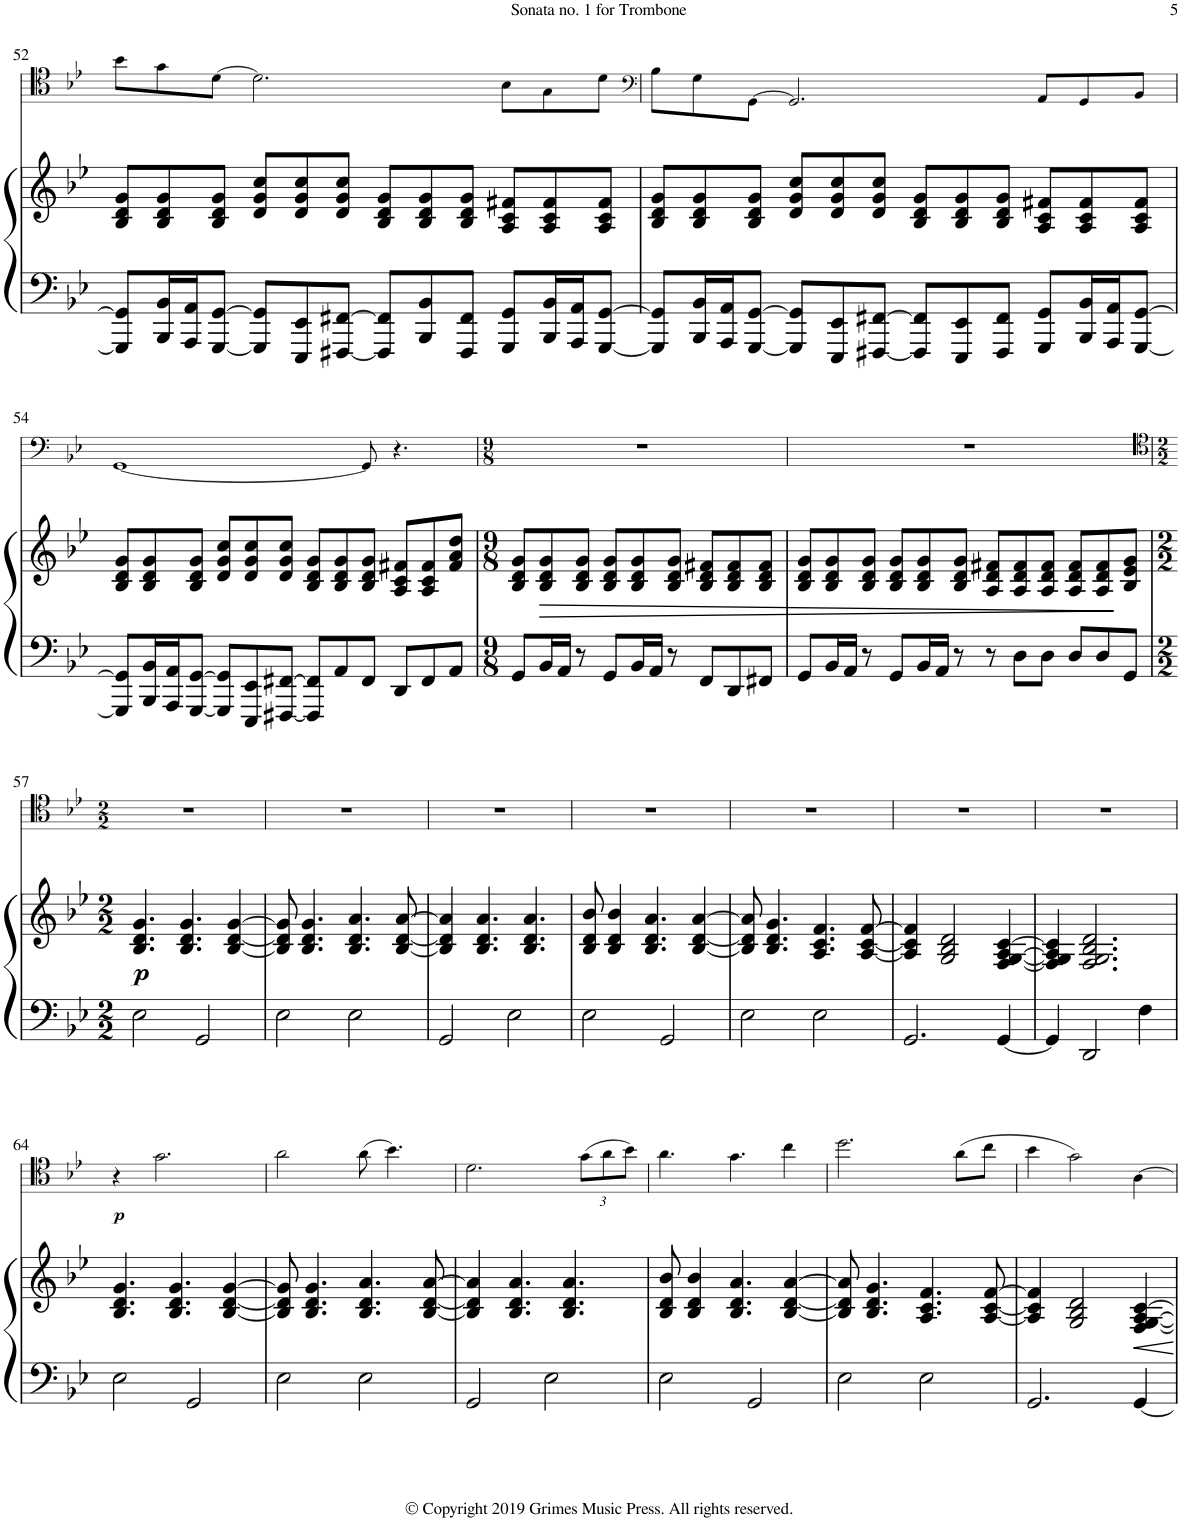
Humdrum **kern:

**kern	**kern	**dynam	**kern	**dynam
*part2	*part2	*part2	*part1	*part1
*staff3	*staff2	*staff2/3	*staff1	*staff1
*I"PIANO	*	*	*I"Trombone	*
*I'Pno	*	*	*I'Trb	*
!!LO:PB:g=z
*clefF4	*clefG2	*	*clefC4	*
*k[b-e-]	*k[b-e-]	*	*k[b-e-]	*
*M12/8	*M12/8	*	*M12/8	*
=52	=52	=52	=52	=52
8GGG/] 8GG/]L	8B-/ 8d/ 8g/L	.	8b-\L	.
16BBB-/ 16BB-/L	8B-/ 8d/ 8g/	.	8g\	.
16AAA/ 16AA/J	.	.	.	.
[8GGG/ [8GG/J	8B-/ 8d/ 8g/J	.	[8d\J	.
8GGG/] 8GG/]L	8d/ 8g/ 8cc/L	.	2.d\]	.
8EEE-/ 8EE-/	8d/ 8g/ 8cc/	.	.	.
[8FFF#X/ [8FF#X/J	8d/ 8g/ 8cc/J	.	.	.
8FFF#/] 8FF#/]L	8B-/ 8d/ 8g/L	.	.	.
8BBB-/ 8BB-/	8B-/ 8d/ 8g/	.	.	.
8FFF#/ 8FF#/J	8B-/ 8d/ 8g/J	.	.	.
8GGG/ 8GG/L	8A/ 8c/ 8f#X/L	.	8B-\L	.
16BBB-/ 16BB-/L	8A/ 8c/ 8f#/	.	8G\	.
16AAA/ 16AA/J	.	.	.	.
[8GGG/ [8GG/J	8A/ 8c/ 8f#/J	.	8d\J	.
=53	=53	=53	=53	=53
*	*	*	*clefF4	*
8GGG/] 8GG/]L	8B-/ 8d/ 8g/L	.	8B-\L	.
16BBB-/ 16BB-/L	8B-/ 8d/ 8g/	.	8G\	.
16AAA/ 16AA/J	.	.	.	.
[8GGG/ [8GG/J	8B-/ 8d/ 8g/J	.	[8GG\J	.
8GGG/] 8GG/]L	8d/ 8g/ 8cc/L	.	2.GG/]	.
8EEE-/ 8EE-/	8d/ 8g/ 8cc/	.	.	.
[8FFF#X/ [8FF#X/J	8d/ 8g/ 8cc/J	.	.	.
8FFF#/] 8FF#/]L	8B-/ 8d/ 8g/L	.	.	.
8EEE-/ 8EE-/	8B-/ 8d/ 8g/	.	.	.
8FFF#/ 8FF#/J	8B-/ 8d/ 8g/J	.	.	.
8GGG/ 8GG/L	8A/ 8c/ 8f#X/L	.	8AA/L	.
16BBB-/ 16BB-/L	8A/ 8c/ 8f#/	.	8GG/	.
16AAA/ 16AA/J	.	.	.	.
[8GGG/ [8GG/J	8A/ 8c/ 8f#/J	.	8BB-/J	.
!!LO:LB:g=z
=54	=54	=54	=54	=54
8GGG/] 8GG/]L	8B-/ 8d/ 8g/L	.	[1GG	.
16BBB-/ 16BB-/L	8B-/ 8d/ 8g/	.	.	.
16AAA/ 16AA/J	.	.	.	.
[8GGG/ [8GG/J	8B-/ 8d/ 8g/J	.	.	.
8GGG/] 8GG/]L	8d/ 8g/ 8cc/L	.	.	.
8EEE-/ 8EE-/	8d/ 8g/ 8cc/	.	.	.
[8FFF#X/ [8FF#X/J	8d/ 8g/ 8cc/J	.	.	.
8FFF#/] 8FF#/]L	8B-/ 8d/ 8g/L	.	.	.
8AA/	8B-/ 8d/ 8g/	.	.	.
8FF#/J	8B-/ 8d/ 8g/J	.	8GG/]	.
8DD/L	8A/ 8c/ 8f#X/L	.	4.r	.
8FF#/	8A/ 8c/ 8f#/	.	.	.
8AA/J	8f#/ 8a/ 8dd/J	.	.	.
=55	=55	=55	=55	=55
*M9/8	*M9/8	*	*M9/8	*
8GG/L	8B-/ 8d/ 8g/L	.	8%9r	.
!	!	!LO:HP:b	!	!
16BB-/L	8B-/ 8d/ 8g/	>	.	.
16AA/JJ	.	.	.	.
8r	8B-/ 8d/ 8g/J	.	.	.
8GG/L	8B-/ 8d/ 8g/L	.	.	.
16BB-/L	8B-/ 8d/ 8g/	.	.	.
16AA/JJ	.	.	.	.
8r	8B-/ 8d/ 8g/J	.	.	.
8FF/L	8B-/ 8d/ 8f#X/L	.	.	.
8DD/	8B-/ 8d/ 8f#/	.	.	.
8FF#X/J	8B-/ 8d/ 8f#/J	.	.	.
=56	=56	=56	=56	=56
*M12/8	*M12/8	*	*M12/8	*
8GG/L	8B-/ 8d/ 8g/L	.	1.r	.
16BB-/L	8B-/ 8d/ 8g/	.	.	.
16AA/JJ	.	.	.	.
8r	8B-/ 8d/ 8g/J	.	.	.
8GG/L	8B-/ 8d/ 8g/L	.	.	.
16BB-/L	8B-/ 8d/ 8g/	.	.	.
16AA/JJ	.	.	.	.
8r	8B-/ 8d/ 8g/J	.	.	.
8r	8A/ 8d/ 8f#X/L	.	.	.
8D\L	8A/ 8d/ 8f#/	.	.	.
8D\J	8A/ 8d/ 8f#/J	.	.	.
8D/L	8A/ 8d/ 8f#/L	.	.	.
8D/	8A/ 8d/ 8f#/	.	.	.
8GG/J	8B-/ 8e-/ 8g/J	]	.	.
!!LO:LB:g=z
=57	=57	=57	=57	=57
*	*	*	*clefC4	*
*M2/2	*M2/2	*	*M2/2	*
!	!	!LO:DY:b	!	!
2E-\	4.B-/ 4.d/ 4.g/	p	1r	.
.	4.B-/ 4.d/ 4.g/	.	.	.
2GG/	.	.	.	.
.	[4B-/ [4d/ [4g/	.	.	.
=58	=58	=58	=58	=58
2E-\	8B-/] 8d/] 8g/]	.	1r	.
.	4.B-/ 4.d/ 4.g/	.	.	.
2E-\	4.B-/ 4.d/ 4.a/	.	.	.
.	[8B-/ [8d/ [8a/	.	.	.
=59	=59	=59	=59	=59
2GG/	4B-/] 4d/] 4a/]	.	1r	.
.	4.B-/ 4.d/ 4.a/	.	.	.
2E-\	.	.	.	.
.	4.B-/ 4.d/ 4.a/	.	.	.
=60	=60	=60	=60	=60
2E-\	8B-/ 8d/ 8b-/	.	1r	.
.	4B-/ 4d/ 4b-/	.	.	.
.	4.B-/ 4.d/ 4.a/	.	.	.
2GG/	.	.	.	.
.	[4B-/ [4d/ [4a/	.	.	.
=61	=61	=61	=61	=61
2E-\	8B-/] 8d/] 8a/]	.	1r	.
.	4.B-/ 4.d/ 4.g/	.	.	.
2E-\	4.A/ 4.c/ 4.f/	.	.	.
.	[8A/ [8c/ [8f/	.	.	.
=62	=62	=62	=62	=62
2.GG/	4A/] 4c/] 4f/]	.	1r	.
.	2G/ 2B-/ 2d/	.	.	.
[4GG/	[4F/ [4G/ [4A/ [4c/	.	.	.
=63	=63	=63	=63	=63
4GG/]	4F/] 4G/] 4A/] 4c/]	.	1r	.
2DD/	2.F/ 2.G/ 2.B-/ 2.d/	.	.	.
4F\	.	.	.	.
!!LO:LB:g=z
=64	=64	=64	=64	=64
!	!	!	!	!LO:DY:b
2E-\	4.B-/ 4.d/ 4.g/	.	4r	p
.	.	.	2.g\	.
.	4.B-/ 4.d/ 4.g/	.	.	.
2GG/	.	.	.	.
.	[4B-/ [4d/ [4g/	.	.	.
=65	=65	=65	=65	=65
2E-\	8B-/] 8d/] 8g/]	.	2a\	.
.	4.B-/ 4.d/ 4.g/	.	.	.
2E-\	4.B-/ 4.d/ 4.a/	.	(8a\	.
.	.	.	4.b-\)	.
.	[8B-/ [8d/ [8a/	.	.	.
=66	=66	=66	=66	=66
2GG/	4B-/] 4d/] 4a/]	.	2.d\	.
.	4.B-/ 4.d/ 4.a/	.	.	.
2E-\	.	.	.	.
.	4.B-/ 4.d/ 4.a/	.	.	.
*	*	*	*Xbrackettup	*
.	.	.	(12g\L	.
.	.	.	12a\	.
.	.	.	12b-\J)	.
=67	=67	=67	=67	=67
2E-\	8B-/ 8d/ 8b-/	.	4.a\	.
.	4B-/ 4d/ 4b-/	.	.	.
.	4.B-/ 4.d/ 4.a/	.	4.g\	.
2GG/	.	.	.	.
.	[4B-/ [4d/ [4a/	.	4cc\	.
=68	=68	=68	=68	=68
2E-\	8B-/] 8d/] 8a/]	.	2.dd\	.
.	4.B-/ 4.d/ 4.g/	.	.	.
2E-\	4.A/ 4.c/ 4.f/	.	.	.
.	.	.	(8a\L	.
.	[8A/ [8c/ [8f/	.	8cc\J	.
=69	=69	=69	=69	=69
2.GG/	4A/] 4c/] 4f/]	.	4b-\	.
.	2G/ 2B-/ 2d/	.	2g\)	.
[4GG/	[4F/ [4G/ [4A/ [4c/	.	[4A\	.
=	=	=	=	=
*-	*-	*-	*-	*-
